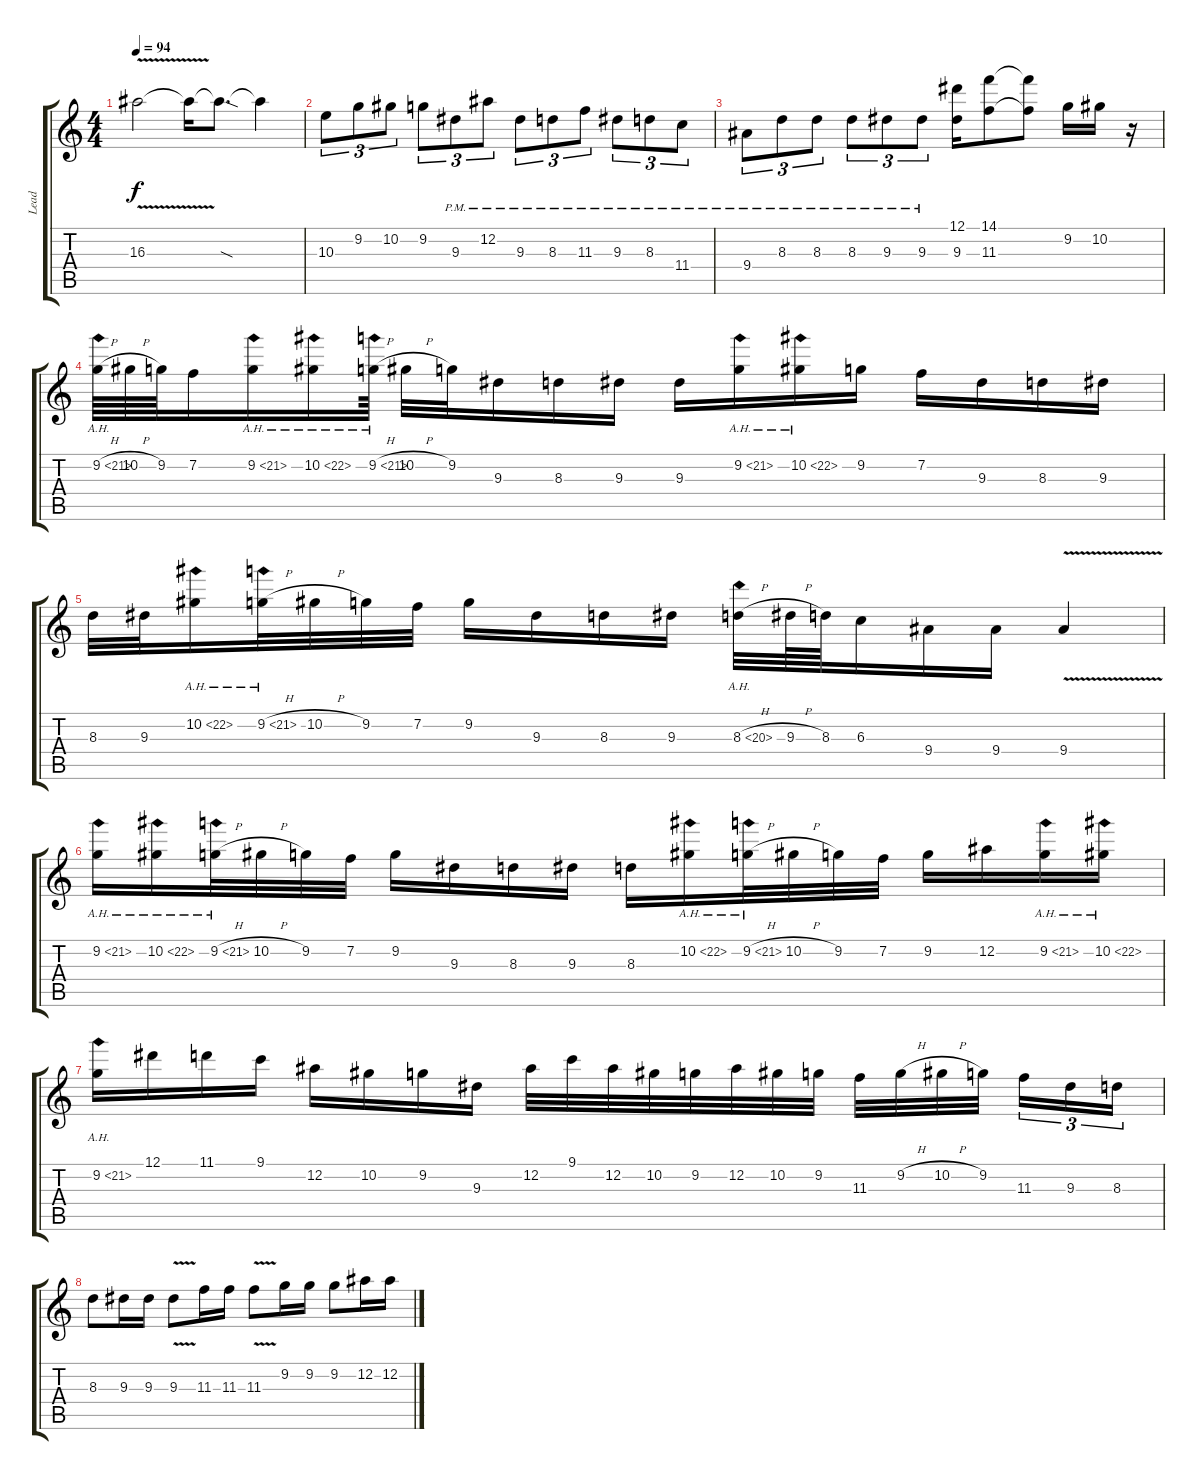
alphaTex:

\track ("Lead" "Lead") {instrument overdrivenguitar}
\staff {score tabs}
\tuning (Eb4 Bb3 Gb3 Db3 Ab2 Eb2) {hide}
\ts (4 4)
\tempo 94
\clef g2
\ks c
16.3{v}.2{dy f} 16.3{t}.16 16.3{sod t}.8{d} 16.3{t}.4 |
10.3.8{tu (3 2)} 9.2.8{tu (3 2)} 10.2.8{tu (3 2)} 9.2.8{tu (3 2)} 9.3{pm}.8{tu (3 2)} 12.2{pm}.8{tu (3 2)} 9.3{pm}.8{tu (3 2)} 8.3{pm}.8{tu (3 2)} 11.3{pm}.8{tu (3 2)} 9.3{pm}.8{tu (3 2)} 8.3{pm}.8{tu (3 2)} 11.4{pm}.8{tu (3 2)} |
9.4{pm}.8{tu (3 2)} 8.3{pm}.8{tu (3 2)} 8.3{pm}.8{tu (3 2)} 8.3{pm}.8{tu (3 2)} 9.3{pm}.8{tu (3 2)} 9.3{pm}.8{tu (3 2)} (12.1 9.3).16 (14.1 11.3).8 (14.1{t} 11.3{t}).8 9.2.16 10.2.16 r.16 |
9.2{ah 12 h}.64 10.2{h}.64 9.2.64 7.2.16 9.2{ah 12}.16 10.2{ah 12}.16 9.2{ah 12 h}.64 10.2{h}.32 9.2.32 9.3.16 8.3.16 9.3.16 9.3.16 9.2{ah 12}.16 10.2{ah 12}.16 9.2.16 7.2.16 9.3.16 8.3.16 9.3.16 |
8.3.32 9.3.32 10.2{ah 12}.16 9.2{ah 12 h}.32 10.2{h}.32 9.2.32 7.2.32 9.2.16 9.3.16 8.3.16 9.3.16 8.3{ah 12 h}.32 9.3{h}.64 8.3.64 6.3.16 9.4.16 9.4.16 9.4{v}.4 |
9.2{ah 12}.16 10.2{ah 12}.16 9.2{ah 12 h}.32 10.2{h}.32 9.2.32 7.2.32 9.2.16 9.3.16 8.3.16 9.3.16 8.3.16 10.2{ah 12}.16 9.2{ah 12 h}.32 10.2{h}.32 9.2.32 7.2.32 9.2.16 12.2.16 9.2{ah 12}.16 10.2{ah 12}.16 |
9.2{ah 12}.16 12.1.16 11.1.16 9.1.16 12.2.16 10.2.16 9.2.16 9.3.16 12.2.32 9.1.32 12.2.32 10.2.32 9.2.32 12.2.32 10.2.32 9.2.32 11.3.32 9.2{h}.32 10.2{h}.32 9.2.32 11.3.16{tu (3 2)} 9.3.16{tu (3 2)} 8.3.16{tu (3 2)} |
8.3.8 9.3.16 9.3.16 9.3{v}.8 11.3.16 11.3.16 11.3{v}.8 9.2.16 9.2.16 9.2.8 12.2.16 12.2.16
